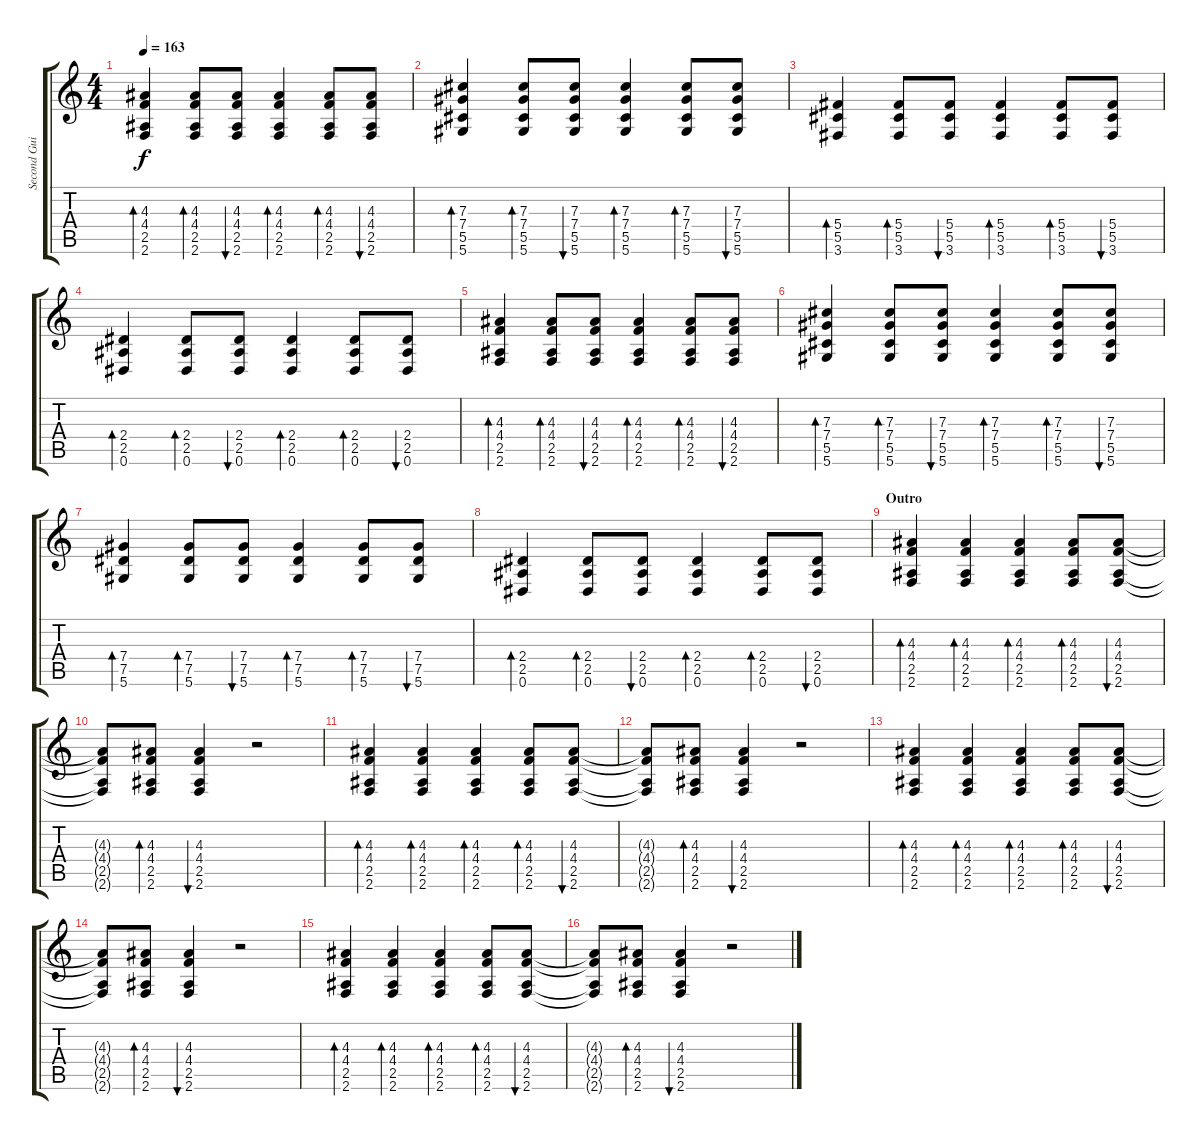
\track ("Second Guitar" "Second Gui") {instrument distortionguitar}
\staff {score tabs}
\tuning (Eb4 Bb3 Gb3 Db3 Ab2 Eb2) {hide}
\ts (4 4)
\tempo 163
\clef g2
\ks c
(4.3 4.4 2.5 2.6).4{bd 60 dy f} (4.3 4.4 2.5 2.6).8{bd 60} (4.3 4.4 2.5 2.6).8{bu 60} (4.3 4.4 2.5 2.6).4{bd 60} (4.3 4.4 2.5 2.6).8{bd 60} (4.3 4.4 2.5 2.6).8{bu 60} |
(7.3 7.4 5.5 5.6).4{bd 60} (7.3 7.4 5.5 5.6).8{bd 60} (7.3 7.4 5.5 5.6).8{bu 60} (7.3 7.4 5.5 5.6).4{bd 60} (7.3 7.4 5.5 5.6).8{bd 60} (7.3 7.4 5.5 5.6).8{bu 60} |
(5.4 5.5 3.6).4{bd 60} (5.4 5.5 3.6).8{bd 60} (5.4 5.5 3.6).8{bu 60} (5.4 5.5 3.6).4{bd 60} (5.4 5.5 3.6).8{bd 60} (5.4 5.5 3.6).8{bu 60} |
(2.4 2.5 0.6).4{bd 60} (2.4 2.5 0.6).8{bd 60} (2.4 2.5 0.6).8{bu 60} (2.4 2.5 0.6).4{bd 60} (2.4 2.5 0.6).8{bd 60} (2.4 2.5 0.6).8{bu 60} |
(4.3 4.4 2.5 2.6).4{bd 60} (4.3 4.4 2.5 2.6).8{bd 60} (4.3 4.4 2.5 2.6).8{bu 60} (4.3 4.4 2.5 2.6).4{bd 60} (4.3 4.4 2.5 2.6).8{bd 60} (4.3 4.4 2.5 2.6).8{bu 60} |
(7.3 7.4 5.5 5.6).4{bd 60} (7.3 7.4 5.5 5.6).8{bd 60} (7.3 7.4 5.5 5.6).8{bu 60} (7.3 7.4 5.5 5.6).4{bd 60} (7.3 7.4 5.5 5.6).8{bd 60} (7.3 7.4 5.5 5.6).8{bu 60} |
(7.4 7.5 5.6).4{bd 60} (7.4 7.5 5.6).8{bd 60} (7.4 7.5 5.6).8{bu 60} (7.4 7.5 5.6).4{bd 60} (7.4 7.5 5.6).8{bd 60} (7.4 7.5 5.6).8{bu 60} |
(2.4 2.5 0.6).4{bd 60} (2.4 2.5 0.6).8{bd 60} (2.4 2.5 0.6).8{bu 60} (2.4 2.5 0.6).4{bd 60} (2.4 2.5 0.6).8{bd 60} (2.4 2.5 0.6).8{bu 60} |
\section ("" "Outro")
(4.3 4.4 2.5 2.6).4{bd 240} (4.3 4.4 2.5 2.6).4{bd 240} (4.3 4.4 2.5 2.6).4{bd 240} (4.3 4.4 2.5 2.6).8{bd 240} (4.3 4.4 2.5 2.6).8{bu 240} |
(4.3{t} 4.4{t} 2.5{t} 2.6{t}).8 (4.3 4.4 2.5 2.6).8{bd 240} (4.3 4.4 2.5 2.6).4{bu 240} r.2 |
(4.3 4.4 2.5 2.6).4{bd 240} (4.3 4.4 2.5 2.6).4{bd 240} (4.3 4.4 2.5 2.6).4{bd 240} (4.3 4.4 2.5 2.6).8{bd 240} (4.3 4.4 2.5 2.6).8{bu 240} |
(4.3{t} 4.4{t} 2.5{t} 2.6{t}).8 (4.3 4.4 2.5 2.6).8{bd 240} (4.3 4.4 2.5 2.6).4{bu 240} r.2 |
(4.3 4.4 2.5 2.6).4{bd 240} (4.3 4.4 2.5 2.6).4{bd 240} (4.3 4.4 2.5 2.6).4{bd 240} (4.3 4.4 2.5 2.6).8{bd 240} (4.3 4.4 2.5 2.6).8{bu 240} |
(4.3{t} 4.4{t} 2.5{t} 2.6{t}).8 (4.3 4.4 2.5 2.6).8{bd 240} (4.3 4.4 2.5 2.6).4{bu 240} r.2 |
(4.3 4.4 2.5 2.6).4{bd 240} (4.3 4.4 2.5 2.6).4{bd 240} (4.3 4.4 2.5 2.6).4{bd 240} (4.3 4.4 2.5 2.6).8{bd 240} (4.3 4.4 2.5 2.6).8{bu 240} |
(4.3{t} 4.4{t} 2.5{t} 2.6{t}).8 (4.3 4.4 2.5 2.6).8{bd 240} (4.3 4.4 2.5 2.6).4{bu 240} r.2
